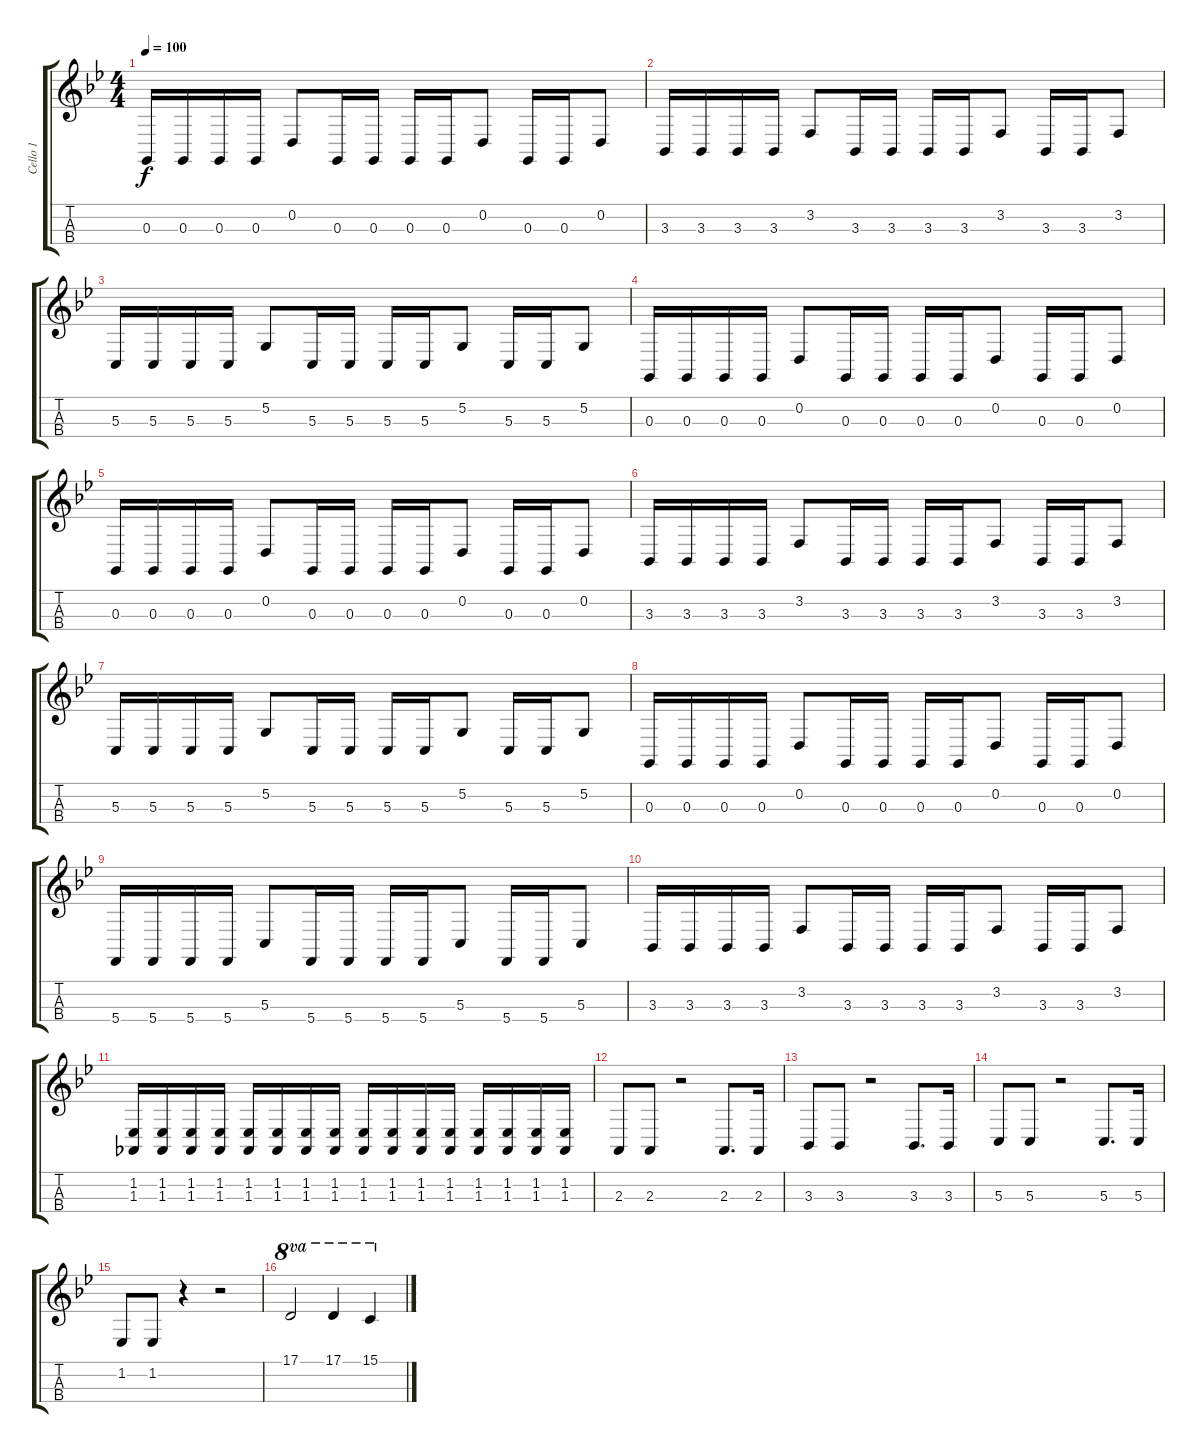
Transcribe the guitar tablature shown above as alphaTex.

\track ("Cello 1" "Cello 1") {instrument cello}
\staff {score tabs}
\tuning (A3 D3 G2 C2) {hide}
\ts (4 4)
\tempo 100
\clef g2
\ks bb
0.3.16{dy f} 0.3.16 0.3.16 0.3.16 0.2.8 0.3.16 0.3.16 0.3.16 0.3.16 0.2.8 0.3.16 0.3.16 0.2.8 |
3.3.16 3.3.16 3.3.16 3.3.16 3.2.8 3.3.16 3.3.16 3.3.16 3.3.16 3.2.8 3.3.16 3.3.16 3.2.8 |
5.3.16 5.3.16 5.3.16 5.3.16 5.2.8 5.3.16 5.3.16 5.3.16 5.3.16 5.2.8 5.3.16 5.3.16 5.2.8 |
0.3.16 0.3.16 0.3.16 0.3.16 0.2.8 0.3.16 0.3.16 0.3.16 0.3.16 0.2.8 0.3.16 0.3.16 0.2.8 |
0.3.16 0.3.16 0.3.16 0.3.16 0.2.8 0.3.16 0.3.16 0.3.16 0.3.16 0.2.8 0.3.16 0.3.16 0.2.8 |
3.3.16 3.3.16 3.3.16 3.3.16 3.2.8 3.3.16 3.3.16 3.3.16 3.3.16 3.2.8 3.3.16 3.3.16 3.2.8 |
5.3.16 5.3.16 5.3.16 5.3.16 5.2.8 5.3.16 5.3.16 5.3.16 5.3.16 5.2.8 5.3.16 5.3.16 5.2.8 |
0.3.16 0.3.16 0.3.16 0.3.16 0.2.8 0.3.16 0.3.16 0.3.16 0.3.16 0.2.8 0.3.16 0.3.16 0.2.8 |
5.4.16 5.4.16 5.4.16 5.4.16 5.3.8 5.4.16 5.4.16 5.4.16 5.4.16 5.3.8 5.4.16 5.4.16 5.3.8 |
3.3.16 3.3.16 3.3.16 3.3.16 3.2.8 3.3.16 3.3.16 3.3.16 3.3.16 3.2.8 3.3.16 3.3.16 3.2.8 |
(1.2 1.3).16 (1.2 1.3).16 (1.2 1.3).16 (1.2 1.3).16 (1.2 1.3).16 (1.2 1.3).16 (1.2 1.3).16 (1.2 1.3).16 (1.2 1.3).16 (1.2 1.3).16 (1.2 1.3).16 (1.2 1.3).16 (1.2 1.3).16 (1.2 1.3).16 (1.2 1.3).16 (1.2 1.3).16 |
2.3.8 2.3.8 r.2 2.3.8{d} 2.3.16 |
3.3.8 3.3.8 r.2 3.3.8{d} 3.3.16 |
5.3.8 5.3.8 r.2 5.3.8{d} 5.3.16 |
1.2.8 1.2.8 r.4 r.2 |
17.1.2{ot 8va} 17.1.4{ot 8va} 15.1.4{ot 8va}
